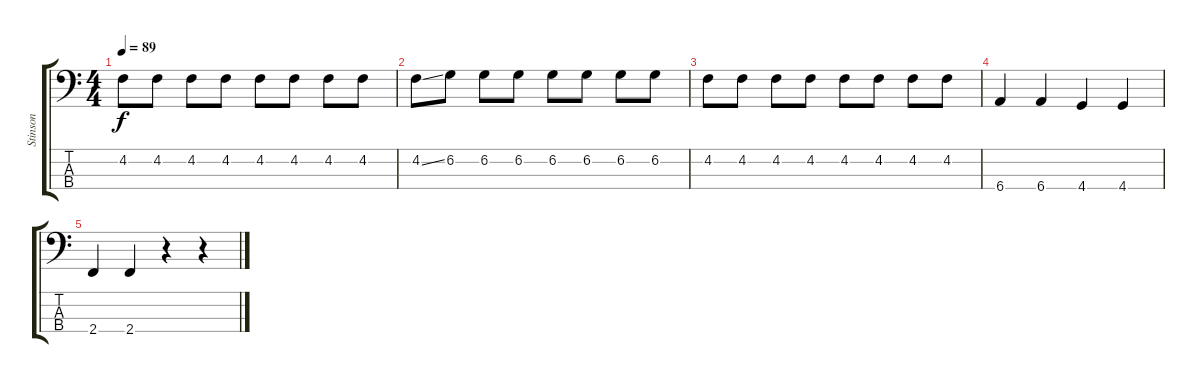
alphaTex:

\track ("Stinson" "Stinson") {instrument electricbassfinger}
\staff {score tabs}
\tuning (Gb2 Db2 Ab1 Eb1) {hide}
\ts (4 4)
\tempo 89
\clef f4
\ks c
4.2.8{dy f} 4.2.8 4.2.8 4.2.8 4.2.8 4.2.8 4.2.8 4.2.8 |
4.2{ss}.8 6.2.8 6.2.8 6.2.8 6.2.8 6.2.8 6.2.8 6.2.8 |
4.2.8 4.2.8 4.2.8 4.2.8 4.2.8 4.2.8 4.2.8 4.2.8 |
6.4.4 6.4.4 4.4.4 4.4.4 |
2.4.4 2.4.4 r.4 r.4
